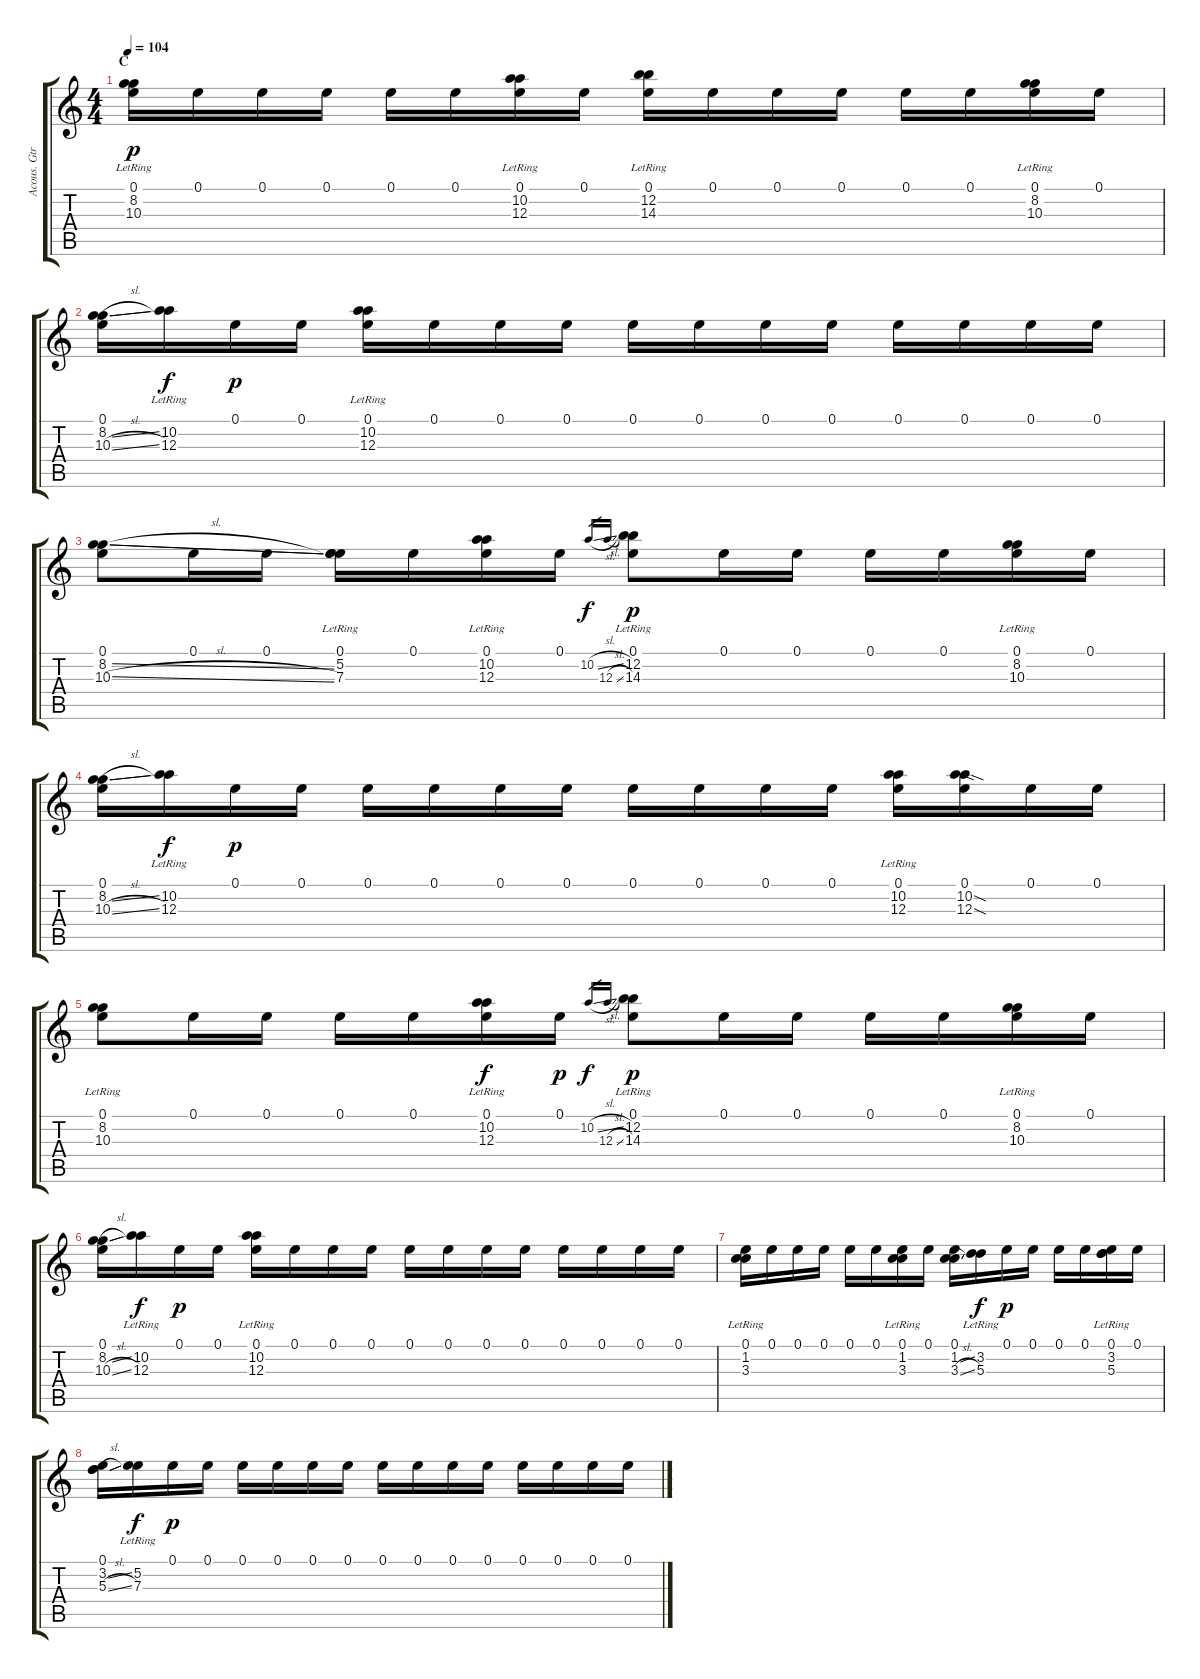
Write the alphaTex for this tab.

\track ("Acous. Gtr." "Acous. Gtr") {instrument acousticguitarnylon}
\staff {score tabs}
\tuning (E4 B3 A3 D3 A2 E2) {hide}
\ts (4 4)
\section ("" "C")
\tempo 104
\clef g2
\ks c
(0.1 8.2{lr} 10.3{lr}).16{dy p} 0.1.16 0.1.16 0.1.16 0.1.16 0.1.16 (0.1 10.2{lr} 12.3{lr}).16 0.1.16 (0.1 12.2{lr} 14.3{lr}).16 0.1.16 0.1.16 0.1.16 0.1.16 0.1.16 (0.1 8.2{lr} 10.3{lr}).16 0.1.16 |
(0.1 8.2{sl} 10.3{sl}).16 (10.2{lr} 12.3{lr}).16{dy f} 0.1.16{dy p} 0.1.16 (0.1 10.2{lr} 12.3{lr}).16 0.1.16 0.1.16 0.1.16 0.1.16 0.1.16 0.1.16 0.1.16 0.1.16 0.1.16 0.1.16 0.1.16 |
(0.1 8.2{sl} 10.3{sl}).8 0.1.16 0.1.16 (0.1 5.2{lr} 7.3{lr}).16 0.1.16 (0.1 10.2{lr} 12.3{lr}).16 0.1.16 10.2{sl}.16{gr dy f} 12.3{sl}.16{gr} (0.1 12.2{lr} 14.3{lr}).8{dy p} 0.1.16 0.1.16 0.1.16 0.1.16 (0.1 8.2{lr} 10.3{lr}).16 0.1.16 |
(0.1 8.2{sl} 10.3{sl}).16 (10.2{lr} 12.3{lr}).16{dy f} 0.1.16{dy p} 0.1.16 0.1.16 0.1.16 0.1.16 0.1.16 0.1.16 0.1.16 0.1.16 0.1.16 (0.1 10.2{lr} 12.3{lr}).16 (0.1 10.2{sod} 12.3{sod}).16 0.1.16 0.1.16 |
(0.1 8.2{lr} 10.3{lr}).8 0.1.16 0.1.16 0.1.16 0.1.16 (0.1 10.2{lr} 12.3{lr}).16{dy f} 0.1.16{dy p} 10.2{sl}.16{gr dy f} 12.3{sl}.16{gr} (0.1 12.2{lr} 14.3{lr}).8{dy p} 0.1.16 0.1.16 0.1.16 0.1.16 (0.1 8.2{lr} 10.3{lr}).16 0.1.16 |
(0.1 8.2{sl} 10.3{sl}).16 (10.2{lr} 12.3{lr}).16{dy f} 0.1.16{dy p} 0.1.16 (0.1 10.2{lr} 12.3{lr}).16 0.1.16 0.1.16 0.1.16 0.1.16 0.1.16 0.1.16 0.1.16 0.1.16 0.1.16 0.1.16 0.1.16 |
(0.1 1.2{lr} 3.3{lr}).16 0.1.16 0.1.16 0.1.16 0.1.16 0.1.16 (0.1 1.2{lr} 3.3{lr}).16 0.1.16 (0.1 1.2{sl} 3.3{sl}).16 (3.2{lr} 5.3{lr}).16{dy f} 0.1.16{dy p} 0.1.16 0.1.16 0.1.16 (0.1 3.2{lr} 5.3{lr}).16 0.1.16 |
(0.1 3.2{sl} 5.3{sl}).16 (5.2{lr} 7.3{lr}).16{dy f} 0.1.16{dy p} 0.1.16 0.1.16 0.1.16 0.1.16 0.1.16 0.1.16 0.1.16 0.1.16 0.1.16 0.1.16 0.1.16 0.1.16 0.1.16
